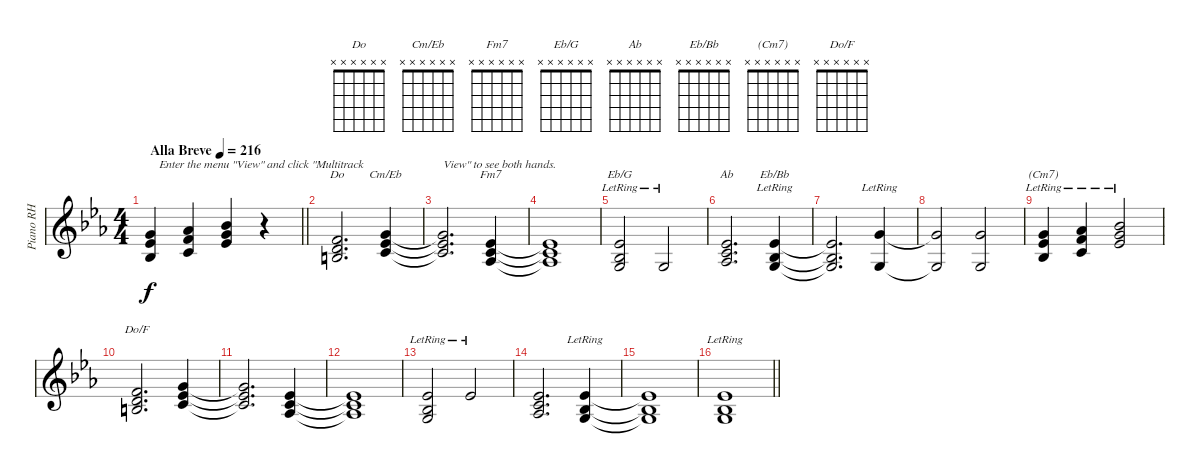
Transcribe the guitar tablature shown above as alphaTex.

\track ("Piano RH" "Piano RH") {instrument brightacousticpiano}
\staff {score}
\tuning (E4 B3 G3 D3 A2 E2) {hide}
\chord ("Do" x x x x x x)
\chord ("Cm/Eb" x x x x x x)
\chord ("Fm7" x x x x x x)
\chord ("Eb/G" x x x x x x)
\chord ("Ab" x x x x x x)
\chord ("Eb/Bb" x x x x x x)
\chord ("(Cm7)" x x x x x x)
\chord ("Do/F" x x x x x x)
\ts (4 4)
\tempo (216 "Alla Breve")
\clef g2
\barLineRight lightlight
\ks eb
(3.1 4.2 3.3).4{txt "   Enter the menu \"View\" and click \"Multitrack" dy f instrument brightacousticpiano} (4.1 6.2 5.3).4 (6.1 8.2 8.3).4 r.4 |
(1.1 3.2 4.3).2{d ch "Do"} (3.1 4.2 5.3).4{ch "Cm/Eb"} |
(3.1{t} 4.2{t} 5.3{t}).2{d txt "View\" to see both hands."} (4.2 5.3 6.4).4{ch "Fm7"} |
(4.2{t} 5.3{t} 6.4{t}).1 |
(4.2{lr} 3.3{lr} 5.4{lr}).2{ch "Eb/G"} 5.4{lr}.2 |
(4.2 5.3 6.4).2{d ch "Ab"} (4.2{lr} 3.3{lr} 5.4).4{ch "Eb/Bb"} |
(4.2{t} 3.3{t} 5.4{t}).2{d} (3.1{lr} 5.4{lr}).4 |
(3.1{t} 5.4{t}).2 (3.1 5.4).2 |
(3.1{lr} 4.2{lr} 3.3{lr}).4{ch "(Cm7)"} (4.1{lr} 6.2{lr} 5.3{lr}).4 (6.1{lr} 8.2{lr} 8.3{lr}).2 |
(1.1 3.2 4.3).2{d ch "Do/F"} (3.1 4.2 5.3).4 |
(3.1{t} 4.2{t} 5.3{t}).2{d} (4.2 5.3 6.4).4 |
(4.2{t} 5.3{t} 6.4{t}).1 |
(4.2 3.3{lr} 5.4{lr}).2 4.2{lr}.2 |
(4.2 5.3 6.4).2{d} (4.2{lr} 3.3{lr} 5.4{lr}).4 |
(4.2{t} 3.3{t} 5.4{t}).1 |
\barLineRight lightlight
(4.2{lr} 3.3{lr} 5.4{lr}).1
